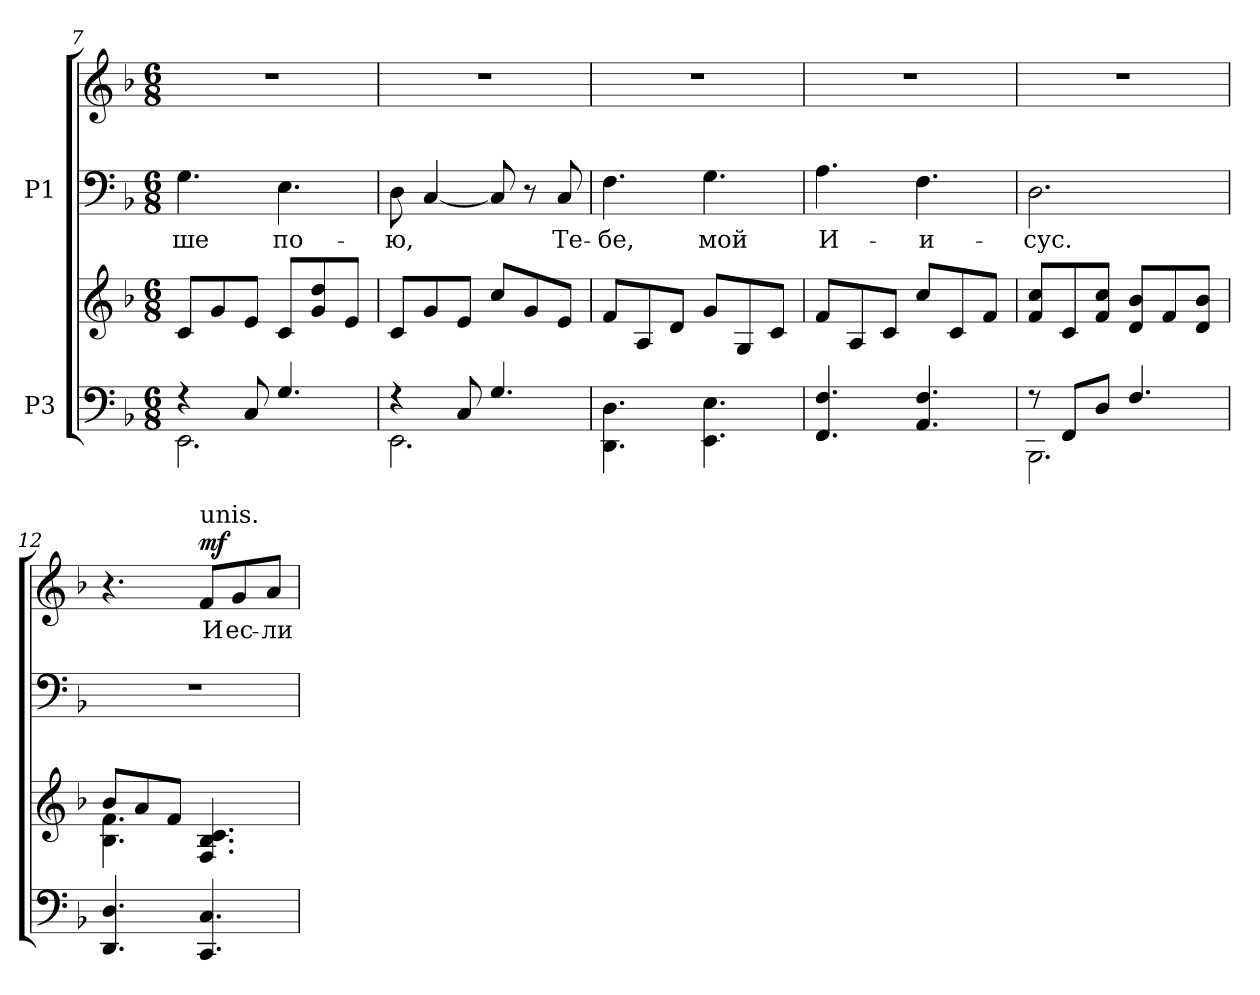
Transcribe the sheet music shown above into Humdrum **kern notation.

**kern	**kern	**kern	**text	**kern	**text	**dynam
*part2	*part2	*part1	*part1	*part1	*part1	*part1
*staff4	*staff3	*staff2	*staff2	*staff1	*staff1	*staff1/2
*I"P3	*	*I"P1	*	*	*	*
*clefF4	*clefG2	*clefF4	*	*clefG2	*	*
*k[b-]	*k[b-]	*k[b-]	*	*k[b-]	*	*
*F:	*F:	*F:	*	*F:	*	*
*M6/8	*M6/8	*M6/8	*	*M6/8	*	*
=7	=7	=7	=7	=7	=7	=7
*^	*	*	*	*	*	*
!	!	!	!	!LO:LY:b:color=#000000	!LO:N:vis=1	!	!
4r	2.EEi\	8ci/L	4.Gi\	-ше	2.r	.	.
.	.	8gi/	.	.	.	.	.
8Ci/	.	8ei/J	.	.	.	.	.
!	!	!	!	!LO:LY:b:color=#000000	!	!	!
4.Gi/	.	8ci/L	4.Ei\	по-	.	.	.
.	.	8gi/ 8ddi	.	.	.	.	.
.	.	8ei/J	.	.	.	.	.
=8	=8	=8	=8	=8	=8	=8	=8
!	!	!	!	!LO:LY:b:color=#000000	!LO:N:vis=1	!	!
4r	2.EEi\	8ci/L	8Di\	-ю,	2.r	.	.
.	.	8gi/	[<4Ci/	.	.	.	.
8Ci/	.	8ei/J	.	.	.	.	.
4.Gi/	.	8cci/L	8Ci/]	.	.	.	.
.	.	8gi/	8r	.	.	.	.
!	!	!	!	!LO:LY:b:color=#000000	!	!	!
.	.	8ei/J	8Ci/	Те-	.	.	.
*v	*v	*	*	*	*	*	*
!!LO:PB:g=z
=9	=9	=9	=9	=9	=9	=9
!	!	!	!LO:LY:b:color=#000000	!LO:N:vis=1	!	!
4.DDi\ 4.Di	8fi/L	4.Fi\	-бе,	2.r	.	.
.	8Ai/	.	.	.	.	.
.	8di/J	.	.	.	.	.
!	!	!	!LO:LY:b:color=#000000	!	!	!
4.EEi\ 4.Ei	8gi/L	4.Gi\	мой	.	.	.
.	8Gi/	.	.	.	.	.
.	8ci/J	.	.	.	.	.
=10	=10	=10	=10	=10	=10	=10
!	!	!	!LO:LY:b:color=#000000	!LO:N:vis=1	!	!
4.FFi/ 4.Fi	8fi/L	4.Ai\	И-	2.r	.	.
.	8Ai/	.	.	.	.	.
.	8ci/J	.	.	.	.	.
!	!	!	!LO:LY:b:color=#000000	!	!	!
4.AAi/ 4.Fi	8cci/L	4.Fi\	-и-	.	.	.
.	8ci/	.	.	.	.	.
.	8fi/J	.	.	.	.	.
=11	=11	=11	=11	=11	=11	=11
*^	*	*	*	*	*	*
!	!	!	!	!LO:LY:b:color=#000000	!LO:N:vis=1	!	!
8r	2.BBB-i\	8fi/ 8cciL	2.Di\	-сус.	2.r	.	.
8FFi/L	.	8ci/	.	.	.	.	.
8Di/J	.	8fi/ 8cciJ	.	.	.	.	.
4.Fi/	.	8di/ 8b-iL	.	.	.	.	.
.	.	8fi/	.	.	.	.	.
.	.	8di/ 8b-iJ	.	.	.	.	.
*v	*v	*	*	*	*	*	*
=12	=12	=12	=12	=12	=12	=12
*	*^	*	*	*	*	*
!	!	!	!LO:N:vis=1	!	!	!	!
4.DDi/ 4.Di	8b-i/L	4.B-i\ 4.fi	2.r	.	4.r	.	.
.	8ai/	.	.	.	.	.	.
.	8fi/J	.	.	.	.	.	.
!	!	!	!	!	!LO:TX:a:t=unis.	!	!
!	!	!	!	!	!	!LO:LY:b:color=#000000	!
4.CCi/ 4.Ci	4.Fi/ 4.B-i 4.ci	4.ryy	.	.	8fi/L	И	mf
!	!	!	!	!	!	!LO:LY:b:color=#000000	!
.	.	.	.	.	8gi/	ес-	.
!	!	!	!	!	!	!LO:LY:b:color=#000000	!
.	.	.	.	.	8ai/J	-ли	.
*	*v	*v	*	*	*	*	*
=	=	=	=	=	=	=
*-	*-	*-	*-	*-	*-	*-
